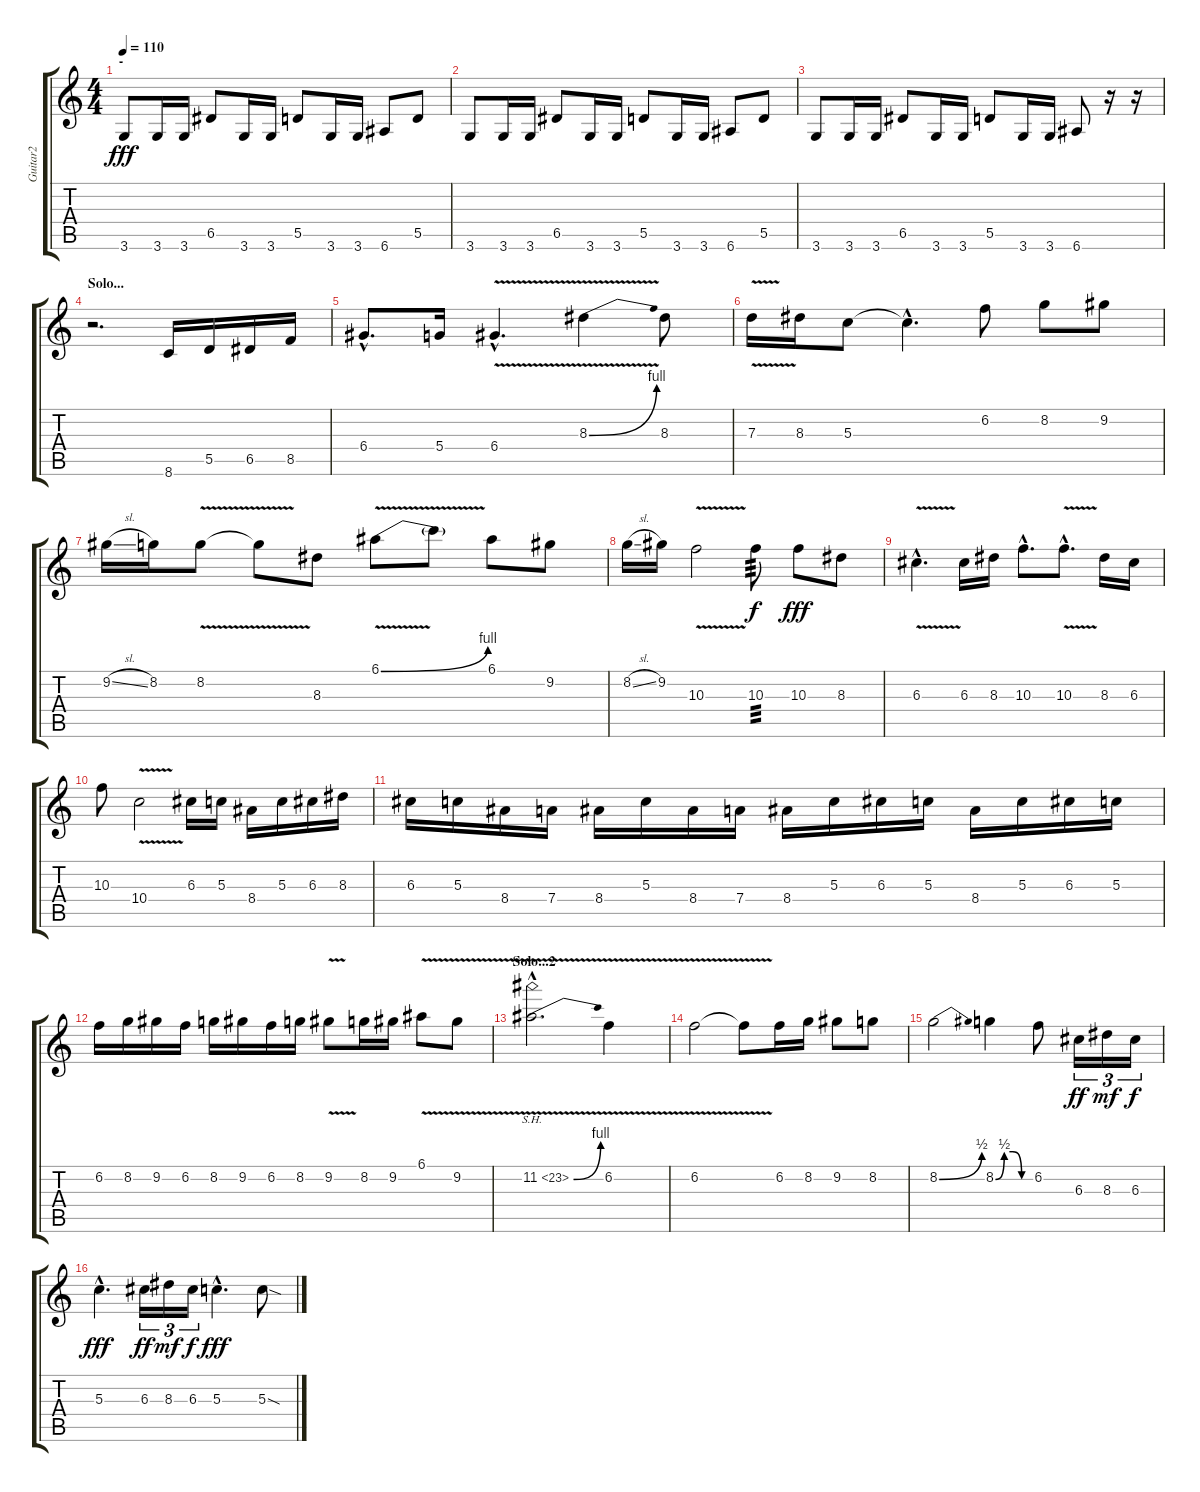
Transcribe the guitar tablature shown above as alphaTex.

\track ("Guitar2" "Guitar2") {instrument distortionguitar}
\staff {score tabs}
\tuning (E4 B3 G3 D3 A2 E2) {hide}
\ts (4 4)
\section ("" "-")
\tempo 110
\clef g2
\ks c
3.6.8{dy fff} 3.6.16 3.6.16 6.5.8 3.6.16 3.6.16 5.5.8 3.6.16 3.6.16 6.6.8 5.5.8 |
3.6.8 3.6.16 3.6.16 6.5.8 3.6.16 3.6.16 5.5.8 3.6.16 3.6.16 6.6.8 5.5.8 |
3.6.8 3.6.16 3.6.16 6.5.8 3.6.16 3.6.16 5.5.8 3.6.16 3.6.16 6.6.8 r.16 r.16 |
\section ("" "Solo...")
r.2{d} 8.6.16{volume 16 instrument distortionguitar} 5.5.16 6.5.16 8.5.16 |
6.4{hac}.8{d} 5.4.16 6.4{v hac}.4{d} 8.3{be (bend 0 0 60 4) v}.4 8.3.8 |
7.3{v}.16 8.3.16 5.3.8 5.3{hac t}.4{d} 6.2.8 8.2.8 9.2.8 |
9.2{sl}.16 8.2.16 8.2{v}.8 8.2{t}.8 8.3.8 6.1{be (bend 0 0 60 4) v}.8 6.1{t}.8 6.1.8 9.2.8 |
8.2{sl}.16 9.2.16 10.3{v}.2 10.3.8{tp 3 dy f} 10.3.8{dy fff} 8.3.8 |
6.3{v hac}.4{d} 6.3.16 8.3.16 10.3{hac}.8{d} 10.3{v hac}.8{d} 8.3.16 6.3.16 |
10.3.8 10.4{v}.2 6.3.16 5.3.16 8.4.16 5.3.16 6.3.16 8.3.16 |
6.3.16 5.3.16 8.4.16 7.4.16 8.4.16 5.3.16 8.4.16 7.4.16 8.4.16 5.3.16 6.3.16 5.3.16 8.4.16 5.3.16 6.3.16 5.3.16 |
6.2.16 8.2.16 9.2.16 6.2.16 8.2.16 9.2.16 6.2.16 8.2.16 9.2{v}.8 8.2.16 9.2.16 6.1{v}.8 9.2{v}.8 |
\section ("" "Solo...2")
11.2{be (bend 0 0 60 4) sh 12 v hac}.2{d} 6.2{v}.4 |
6.2{v}.2 6.2{t}.8 6.2.16 8.2.16 9.2.8 8.2.8 |
8.2{be (bend 0 0 60 2)}.2 8.2{be (custom 0 0 15 2 30 2 45 0 60 0)}.4 6.2.8 6.3.16{tu (3 2) dy ff} 8.3.16{tu (3 2) dy mf} 6.3.16{tu (3 2) dy f} |
5.3{hac}.4{d dy fff} 6.3.16{tu (3 2) dy ff} 8.3.16{tu (3 2) dy mf} 6.3.16{tu (3 2) dy f} 5.3{hac}.4{d dy fff} 5.3{sod}.8
